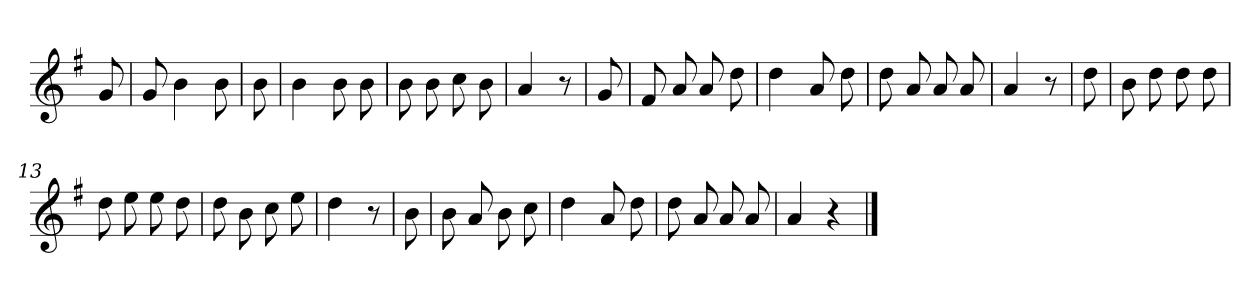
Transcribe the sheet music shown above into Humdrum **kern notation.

**kern
*part1
*staff1
*clefG2
*k[f#]
*G:
=
8g
=1
8g
4b
8b
=2y
8b
=3
4b
8b
8b
=4
8b
8b
8cc
8b
=5
4a
8r
=6
8g
=7
8f#
8a
8a
8dd
=8
4dd
8a
8dd
=9
8dd
8a
8a
8a
=10
4a
8r
=11
8dd
=12
8b
8dd
8dd
8dd
=13
8dd
8ee
8ee
8dd
=14
8dd
8b
8cc
8ee
=15
4dd
8r
=16
8b
=17
8b
8a
8b
8cc
=18
4dd
8a
8dd
=19
8dd
8a
8a
8a
=20
4a
4r
==
*-
